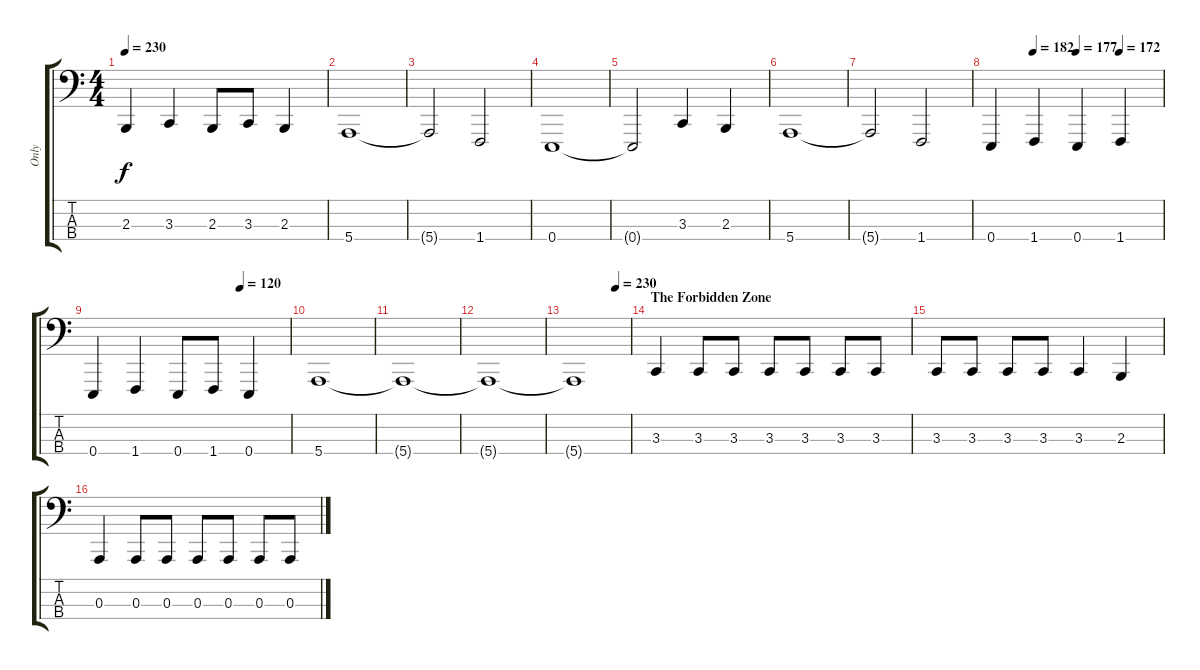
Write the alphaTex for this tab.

\track ("Only" "Only") {instrument lead8bassandlead}
\staff {score tabs}
\tuning (G2 D2 A1 E1) {hide}
\ts (4 4)
\tempo 230
\clef f4
\ks c
2.3.4{dy f} 3.3.4 2.3.8 3.3.8 2.3.4 |
5.4.1 |
5.4{t}.2 1.4.2 |
0.4.1 |
0.4{t}.2 3.3.4 2.3.4 |
5.4.1 |
5.4{t}.2 1.4.2 |
\tempo (182 0.25)
\tempo (177 0.5)
\tempo (172 0.75)
0.4.4 1.4.4 0.4.4 1.4.4 |
\tempo (120 0.75)
0.4.4 1.4.4 0.4.8 1.4.8 0.4.4 |
5.4.1 |
5.4{t}.1 |
5.4{t}.1 |
\tempo (230 0.75)
5.4{t}.1 |
\section ("" "The Forbidden Zone")
3.3.4 3.3.8 3.3.8 3.3.8 3.3.8 3.3.8 3.3.8 |
3.3.8 3.3.8 3.3.8 3.3.8 3.3.4 2.3.4 |
0.3.4 0.3.8 0.3.8 0.3.8 0.3.8 0.3.8 0.3.8
